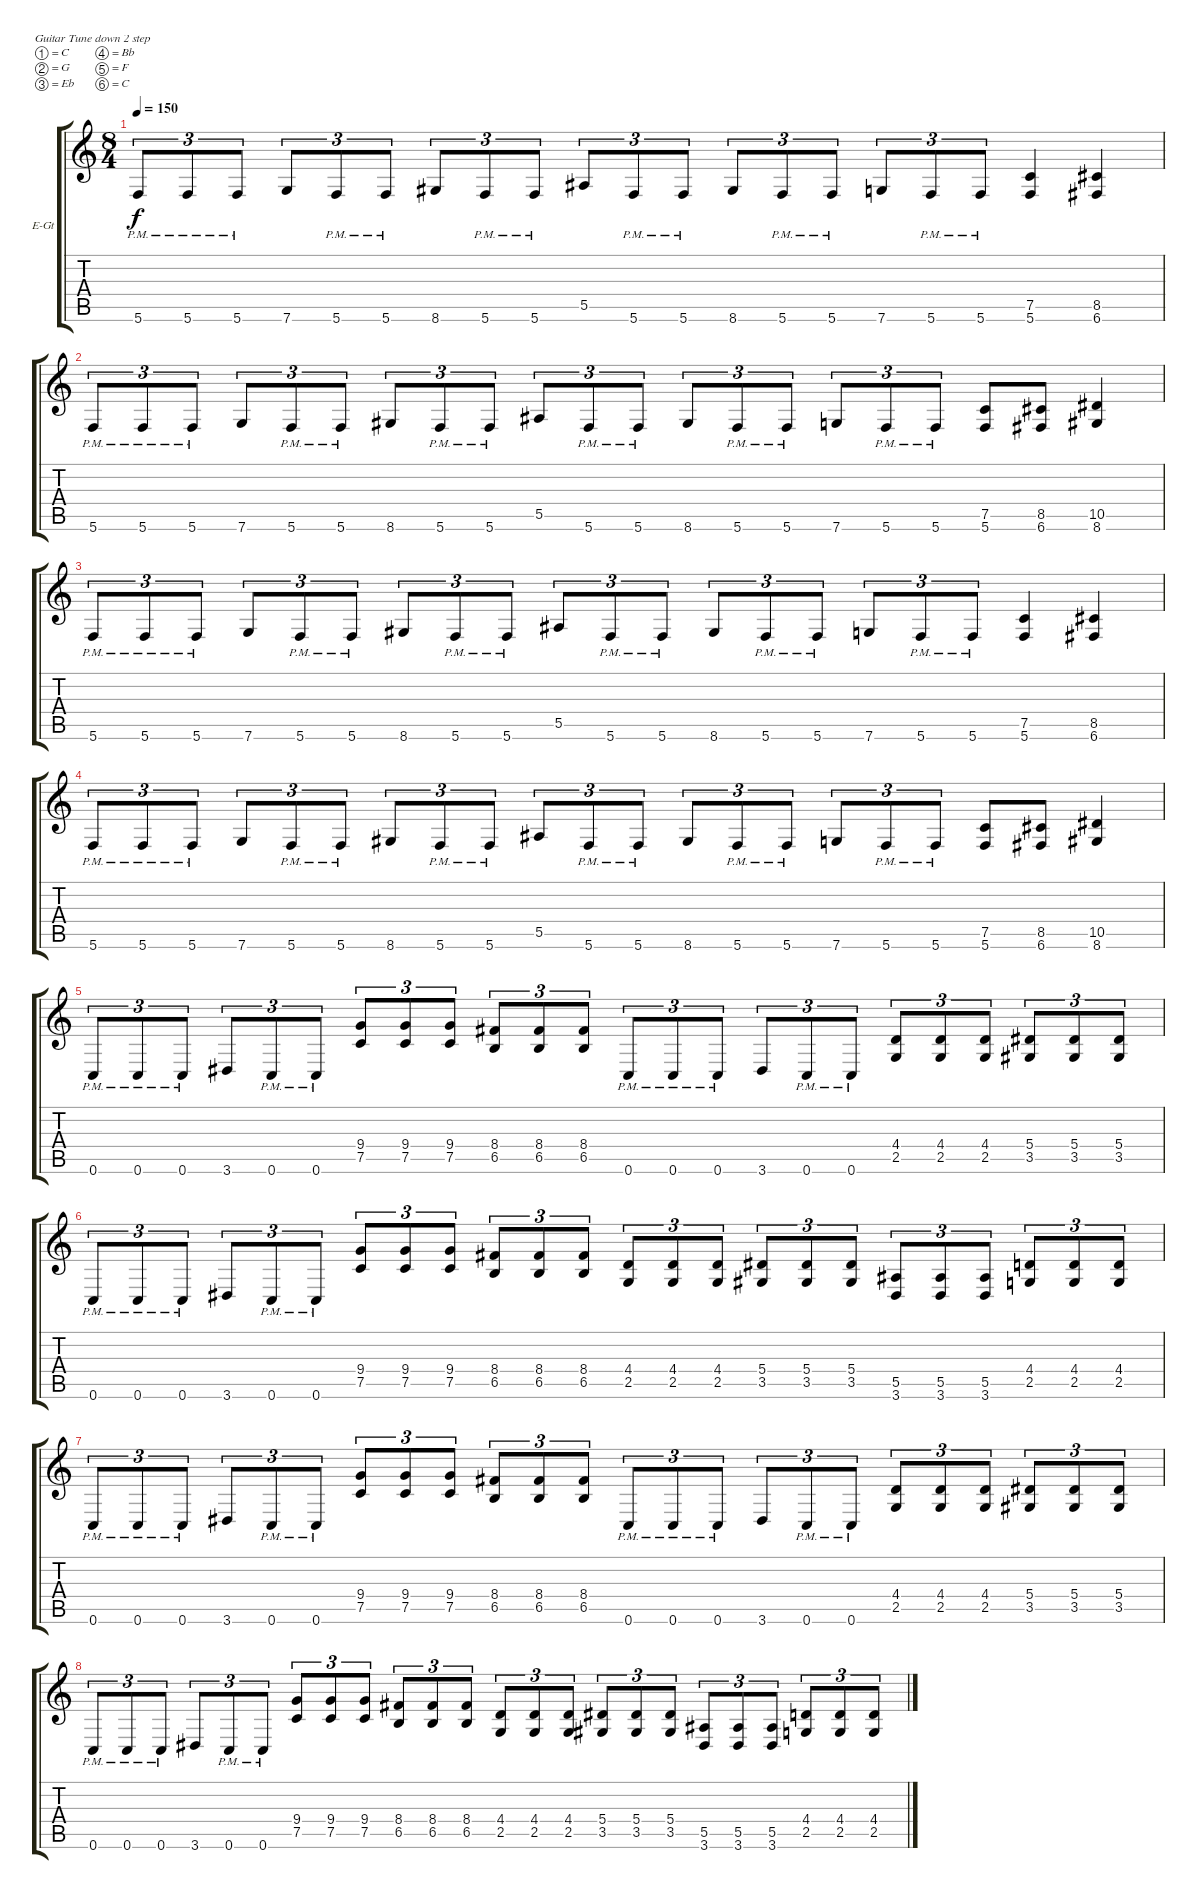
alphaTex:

\bracketExtendMode groupsimilarinstruments
\firstSystemTrackNameOrientation horizontal
\otherSystemsTrackNameOrientation horizontal
\track ("Pista 1" "E-Gt") {solo instrument distortionguitar}
\staff {score tabs}
\tuning (C4 G3 Eb3 Bb2 F2 C2)
\ts (8 4)
\tempo 150
\clef g2
\ks c
5.6{pm}.8{tu (3 2) dy f} 5.6{pm}.8{tu (3 2)} 5.6{pm}.8{tu (3 2)} 7.6.8{tu (3 2)} 5.6{pm}.8{tu (3 2)} 5.6{pm}.8{tu (3 2)} 8.6.8{tu (3 2)} 5.6{pm}.8{tu (3 2)} 5.6{pm}.8{tu (3 2)} 5.5.8{tu (3 2)} 5.6{pm}.8{tu (3 2)} 5.6{pm}.8{tu (3 2)} 8.6.8{tu (3 2)} 5.6{pm}.8{tu (3 2)} 5.6{pm}.8{tu (3 2)} 7.6.8{tu (3 2)} 5.6{pm}.8{tu (3 2)} 5.6{pm}.8{tu (3 2)} (7.5 5.6).4 (8.5 6.6).4 |
5.6{pm}.8{tu (3 2)} 5.6{pm}.8{tu (3 2)} 5.6{pm}.8{tu (3 2)} 7.6.8{tu (3 2)} 5.6{pm}.8{tu (3 2)} 5.6{pm}.8{tu (3 2)} 8.6.8{tu (3 2)} 5.6{pm}.8{tu (3 2)} 5.6{pm}.8{tu (3 2)} 5.5.8{tu (3 2)} 5.6{pm}.8{tu (3 2)} 5.6{pm}.8{tu (3 2)} 8.6.8{tu (3 2)} 5.6{pm}.8{tu (3 2)} 5.6{pm}.8{tu (3 2)} 7.6.8{tu (3 2)} 5.6{pm}.8{tu (3 2)} 5.6{pm}.8{tu (3 2)} (7.5 5.6).8 (8.5 6.6).8 (10.5 8.6).4 |
5.6{pm}.8{tu (3 2)} 5.6{pm}.8{tu (3 2)} 5.6{pm}.8{tu (3 2)} 7.6.8{tu (3 2)} 5.6{pm}.8{tu (3 2)} 5.6{pm}.8{tu (3 2)} 8.6.8{tu (3 2)} 5.6{pm}.8{tu (3 2)} 5.6{pm}.8{tu (3 2)} 5.5.8{tu (3 2)} 5.6{pm}.8{tu (3 2)} 5.6{pm}.8{tu (3 2)} 8.6.8{tu (3 2)} 5.6{pm}.8{tu (3 2)} 5.6{pm}.8{tu (3 2)} 7.6.8{tu (3 2)} 5.6{pm}.8{tu (3 2)} 5.6{pm}.8{tu (3 2)} (7.5 5.6).4 (8.5 6.6).4 |
5.6{pm}.8{tu (3 2)} 5.6{pm}.8{tu (3 2)} 5.6{pm}.8{tu (3 2)} 7.6.8{tu (3 2)} 5.6{pm}.8{tu (3 2)} 5.6{pm}.8{tu (3 2)} 8.6.8{tu (3 2)} 5.6{pm}.8{tu (3 2)} 5.6{pm}.8{tu (3 2)} 5.5.8{tu (3 2)} 5.6{pm}.8{tu (3 2)} 5.6{pm}.8{tu (3 2)} 8.6.8{tu (3 2)} 5.6{pm}.8{tu (3 2)} 5.6{pm}.8{tu (3 2)} 7.6.8{tu (3 2)} 5.6{pm}.8{tu (3 2)} 5.6{pm}.8{tu (3 2)} (7.5 5.6).8 (8.5 6.6).8 (10.5 8.6).4 |
0.6{pm}.8{tu (3 2)} 0.6{pm}.8{tu (3 2)} 0.6{pm}.8{tu (3 2)} 3.6.8{tu (3 2)} 0.6{pm}.8{tu (3 2)} 0.6{pm}.8{tu (3 2)} (9.4 7.5).8{tu (3 2)} (9.4 7.5).8{tu (3 2)} (9.4 7.5).8{tu (3 2)} (8.4 6.5).8{tu (3 2)} (8.4 6.5).8{tu (3 2)} (8.4 6.5).8{tu (3 2)} 0.6{pm}.8{tu (3 2)} 0.6{pm}.8{tu (3 2)} 0.6{pm}.8{tu (3 2)} 3.6.8{tu (3 2)} 0.6{pm}.8{tu (3 2)} 0.6{pm}.8{tu (3 2)} (4.4 2.5).8{tu (3 2)} (4.4 2.5).8{tu (3 2)} (4.4 2.5).8{tu (3 2)} (5.4 3.5).8{tu (3 2)} (5.4 3.5).8{tu (3 2)} (5.4 3.5).8{tu (3 2)} |
0.6{pm}.8{tu (3 2)} 0.6{pm}.8{tu (3 2)} 0.6{pm}.8{tu (3 2)} 3.6.8{tu (3 2)} 0.6{pm}.8{tu (3 2)} 0.6{pm}.8{tu (3 2)} (9.4 7.5).8{tu (3 2)} (9.4 7.5).8{tu (3 2)} (9.4 7.5).8{tu (3 2)} (8.4 6.5).8{tu (3 2)} (8.4 6.5).8{tu (3 2)} (8.4 6.5).8{tu (3 2)} (4.4 2.5).8{tu (3 2)} (4.4 2.5).8{tu (3 2)} (4.4 2.5).8{tu (3 2)} (5.4 3.5).8{tu (3 2)} (5.4 3.5).8{tu (3 2)} (5.4 3.5).8{tu (3 2)} (5.5 3.6).8{tu (3 2)} (5.5 3.6).8{tu (3 2)} (5.5 3.6).8{tu (3 2)} (4.4 2.5).8{tu (3 2)} (4.4 2.5).8{tu (3 2)} (4.4 2.5).8{tu (3 2)} |
0.6{pm}.8{tu (3 2)} 0.6{pm}.8{tu (3 2)} 0.6{pm}.8{tu (3 2)} 3.6.8{tu (3 2)} 0.6{pm}.8{tu (3 2)} 0.6{pm}.8{tu (3 2)} (9.4 7.5).8{tu (3 2)} (9.4 7.5).8{tu (3 2)} (9.4 7.5).8{tu (3 2)} (8.4 6.5).8{tu (3 2)} (8.4 6.5).8{tu (3 2)} (8.4 6.5).8{tu (3 2)} 0.6{pm}.8{tu (3 2)} 0.6{pm}.8{tu (3 2)} 0.6{pm}.8{tu (3 2)} 3.6.8{tu (3 2)} 0.6{pm}.8{tu (3 2)} 0.6{pm}.8{tu (3 2)} (4.4 2.5).8{tu (3 2)} (4.4 2.5).8{tu (3 2)} (4.4 2.5).8{tu (3 2)} (5.4 3.5).8{tu (3 2)} (5.4 3.5).8{tu (3 2)} (5.4 3.5).8{tu (3 2)} |
0.6{pm}.8{tu (3 2)} 0.6{pm}.8{tu (3 2)} 0.6{pm}.8{tu (3 2)} 3.6.8{tu (3 2)} 0.6{pm}.8{tu (3 2)} 0.6{pm}.8{tu (3 2)} (9.4 7.5).8{tu (3 2)} (9.4 7.5).8{tu (3 2)} (9.4 7.5).8{tu (3 2)} (8.4 6.5).8{tu (3 2)} (8.4 6.5).8{tu (3 2)} (8.4 6.5).8{tu (3 2)} (4.4 2.5).8{tu (3 2)} (4.4 2.5).8{tu (3 2)} (4.4 2.5).8{tu (3 2)} (5.4 3.5).8{tu (3 2)} (5.4 3.5).8{tu (3 2)} (5.4 3.5).8{tu (3 2)} (5.5 3.6).8{tu (3 2)} (5.5 3.6).8{tu (3 2)} (5.5 3.6).8{tu (3 2)} (4.4 2.5).8{tu (3 2)} (4.4 2.5).8{tu (3 2)} (4.4 2.5).8{tu (3 2)}
